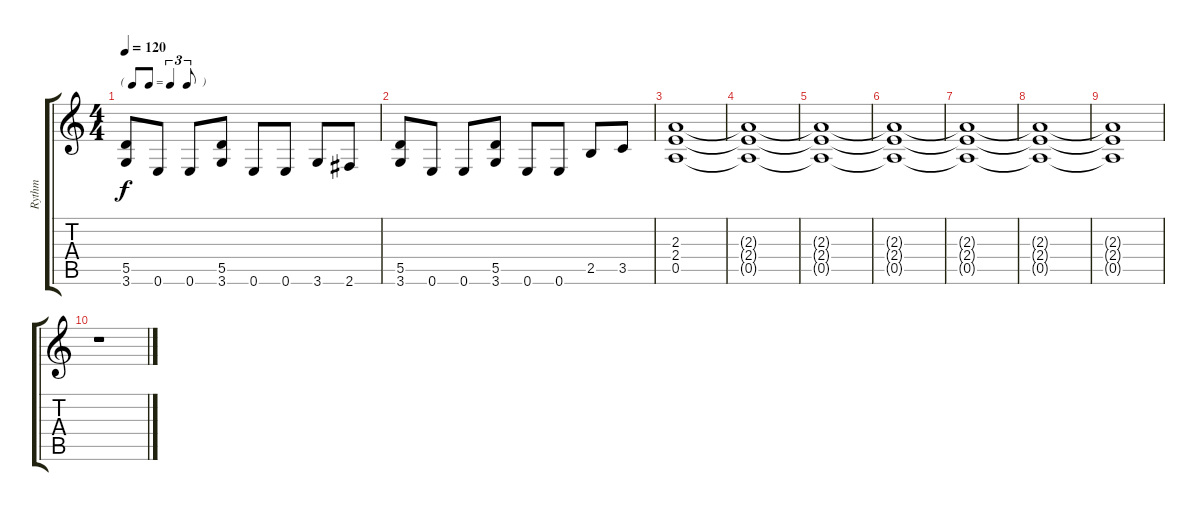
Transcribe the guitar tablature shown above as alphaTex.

\track ("Rythm" "Rythm") {instrument distortionguitar}
\staff {score tabs}
\tuning (E4 B3 G3 D3 A2 E2) {hide}
\ts (4 4)
\tf triplet8th
\tempo 120
\clef g2
\ks c
(5.5 3.6).8{dy f} 0.6.8 0.6.8 (5.5 3.6).8 0.6.8 0.6.8 3.6.8 2.6.8 |
(5.5 3.6).8 0.6.8 0.6.8 (5.5 3.6).8 0.6.8 0.6.8 2.5.8 3.5.8 |
(2.3 2.4 0.5).1 |
(2.3{t} 2.4{t} 0.5{t}).1{volume 12} |
(2.3{t} 2.4{t} 0.5{t}).1{volume 8} |
(2.3{t} 2.4{t} 0.5{t}).1{volume 8} |
(2.3{t} 2.4{t} 0.5{t}).1{volume 4} |
(2.3{t} 2.4{t} 0.5{t}).1{volume 1} |
(2.3{t} 2.4{t} 0.5{t}).1{volume 0} |
r.1
